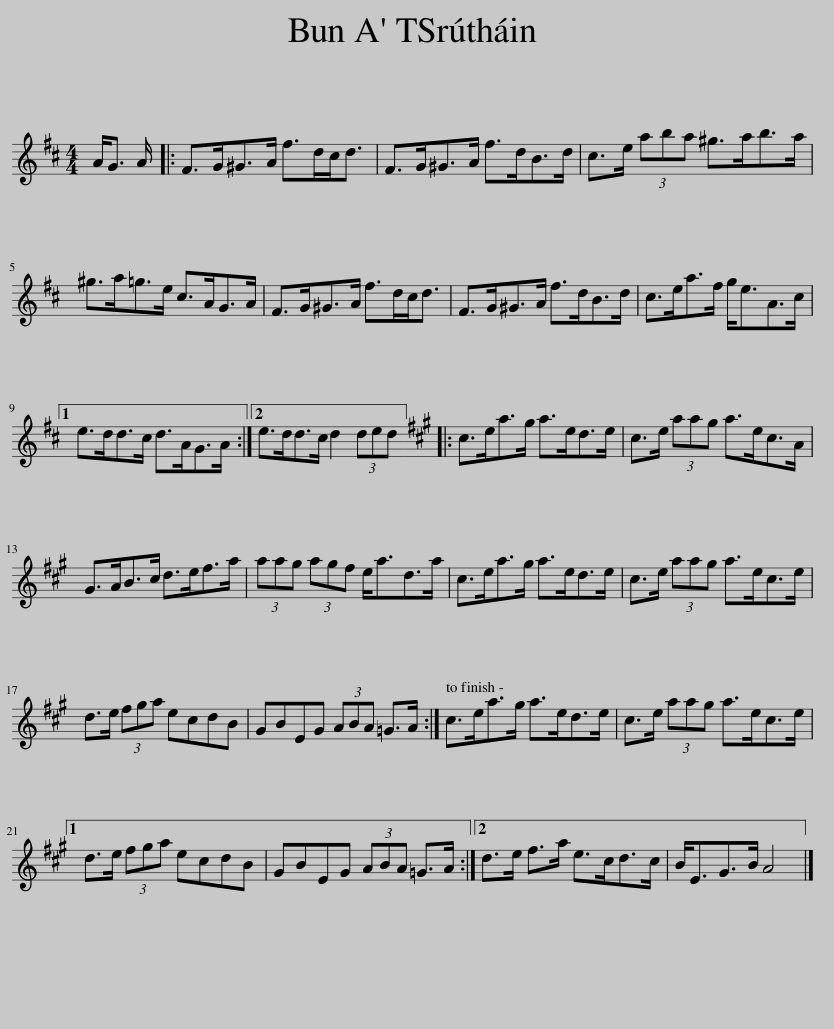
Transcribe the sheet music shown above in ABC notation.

X:1
L:1/8
M:4/4
I:linebreak $
K:D
V:1 treble
V:1
 A<G A/ |: F>G^G>A f>dc<d | F>G^G>A f>dB>d | c>e (3aba ^g>ab>a |$ ^g>a=g>e c>AG>A | %5
 F>G^G>A f>dc<d | F>G^G>A f>dB>d | c>ea>f g<eA>c |1$ e>dd>c d>AG>A :|2 e>dd>c d2 (3ded |: %10
[K:A] c>ea>g a>ed>e | c>e (3aag a>ec>A |$ G>AB>c d>ef>a | (3aag (3agf e<ad>a | c>ea>g a>ed>e | %15
 c>e (3aag a>ec>e |$ d>e (3fga ecdB | GBEG (3ABA =G>A :| c>ea>g a>ed>e | c>e (3aag a>ec>e |1$ %20
 d>e (3fga ecdB | GBEG (3ABA =G>A :|2 d>e f>a e>cd>c | B<EG>B A4 |] %24
